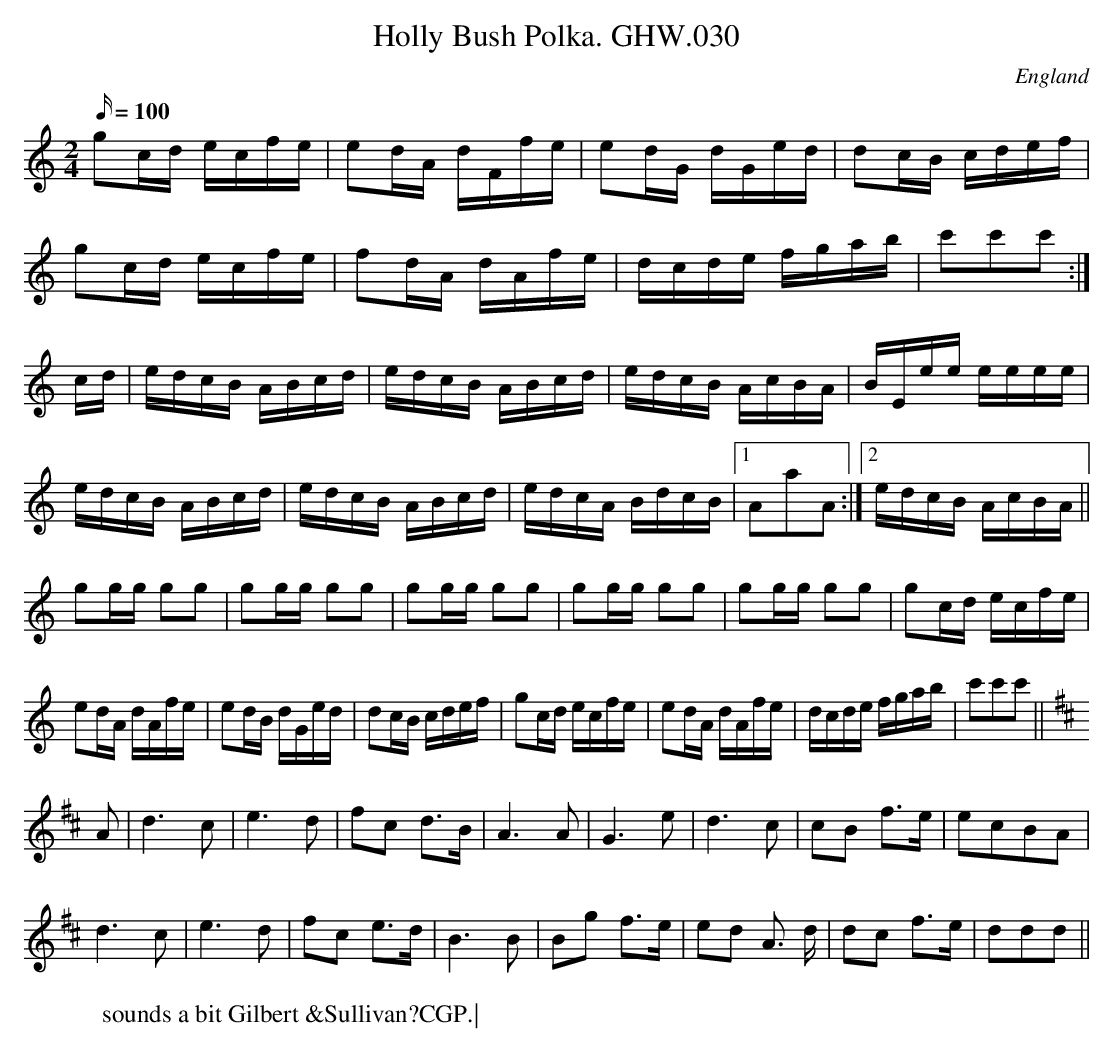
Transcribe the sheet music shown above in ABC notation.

X:1
T:Holly Bush Polka. GHW.030
M:2/4
L:1/16
Q:100
O:England
K:C
g2cd ecfe|e2dA dFfe|e2dG dGed|d2cB cdef|!
g2cd ecfe|f2dA dAfe|dcde fgab|c'2c'2c'2:|!
cd|edcB ABcd|edcB ABcd|edcB AcBA|BEee eeee|!
edcB ABcd|edcB ABcd|edcA BdcB|1 A2a2A2:|2 edcB AcBA||!
g2gg g2g2|g2gg g2g2|g2gg g2g2|g2gg g2g2|g2gg g2g2|g2cd ecfe|!
e2dA dAfe|e2dB dGed|d2cB cdef|g2cd ecfe|e2dA dAfe|dcde fgab|c'2c'2c'2||!
K:D
L:1/8
A|d3c|e3d|fc d>B|A3A|G3e|d3c|cB f>e|ecBA|!d3c|e3d|fc e>d|B3B|Bg f>e|ed A
>d|dc f>e|ddd||!
W:sounds a bit Gilbert &Sullivan?CGP.|
